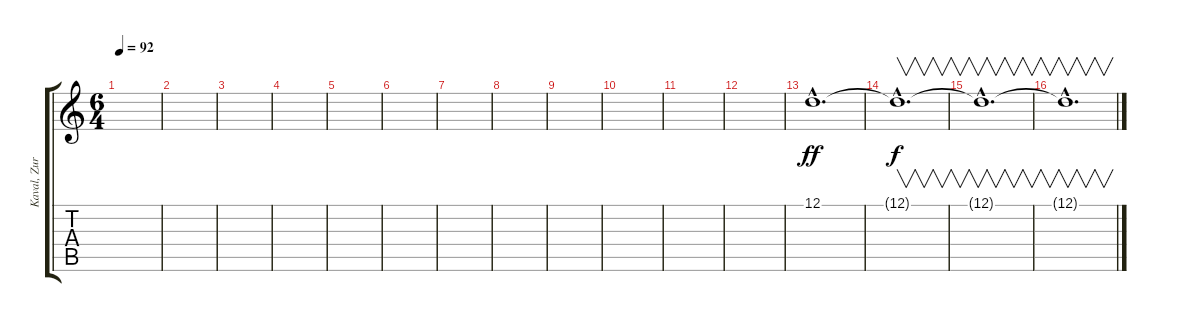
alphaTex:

\track ("Kaval, Zurna" "Kaval, Zur") {instrument shakuhachi}
\staff {score tabs}
\tuning (D4 A3 F3 C3 G2 D2) {hide}
\ts (6 4)
\tempo 92
\clef g2
\ks c
|
|
|
|
|
|
|
|
|
|
|
|
12.1{hac}.1{d dy ff volume 10 instrument bagpipe} |
12.1{hac t}.1{v d dy f} |
12.1{hac t}.1{v d} |
12.1{hac t}.1{v d}
